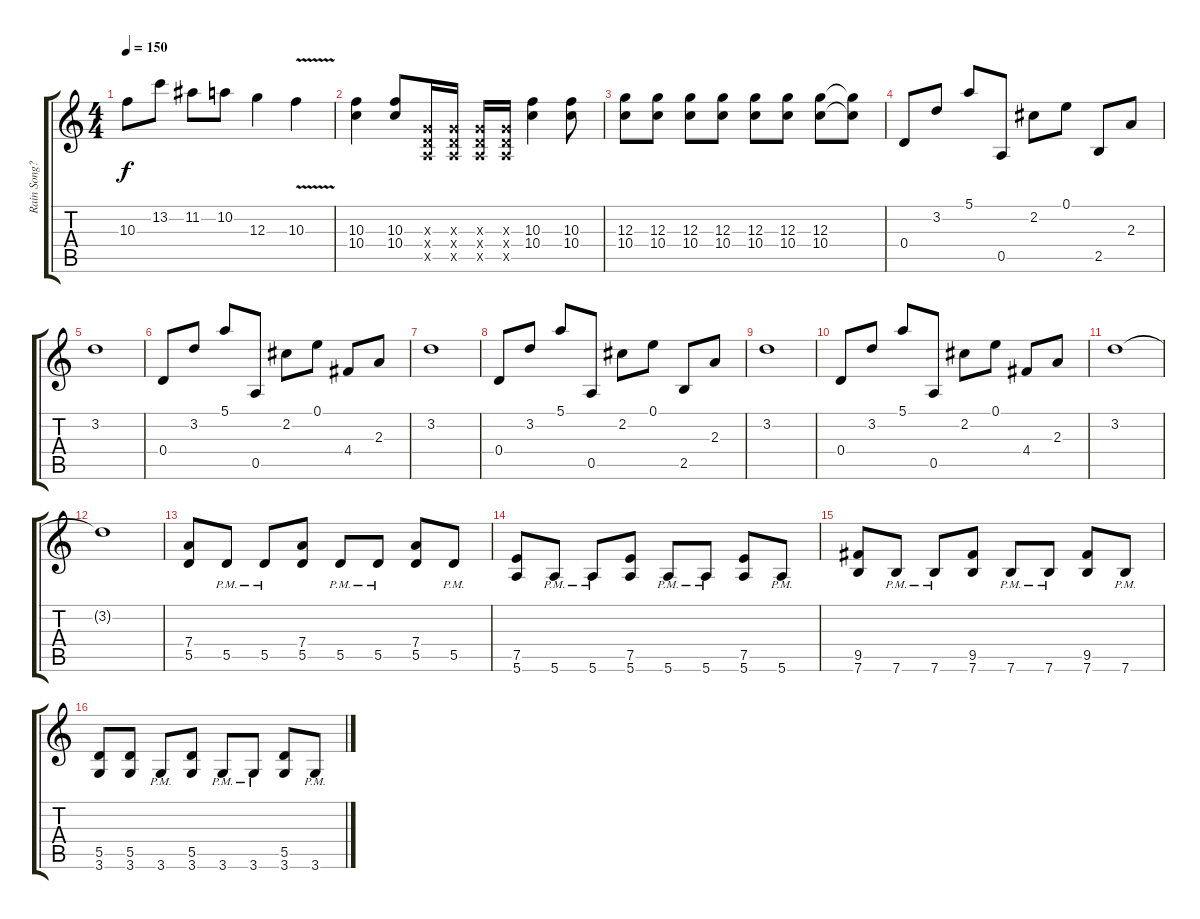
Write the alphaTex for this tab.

\track ("Rain Song????Pain(???)" "Rain Song?") {instrument acousticguitarsteel}
\staff {score tabs}
\tuning (E4 B3 G3 D3 A2 E2) {hide}
\ts (4 4)
\tempo 150
\clef g2
\ks c
10.3.8{dy f} 13.2.8 11.2.8 10.2.8 12.3.4 10.3{v}.4 |
(10.3 10.4).4 (10.3 10.4).8 (0.3{x} 0.4{x} 0.5{x}).16 (0.3{x} 0.4{x} 0.5{x}).16 (0.3{x} 0.4{x} 0.5{x}).16 (0.3{x} 0.4{x} 0.5{x}).16 (10.3 10.4).4 (10.3 10.4).8 |
(12.3 10.4).8 (12.3 10.4).8 (12.3 10.4).8 (12.3 10.4).8 (12.3 10.4).8 (12.3 10.4).8 (12.3 10.4).8 (12.3{t} 10.4{t}).8 |
0.4.8 3.2.8 5.1.8 0.5.8 2.2.8 0.1.8 2.5.8 2.3.8 |
3.2.1 |
0.4.8 3.2.8 5.1.8 0.5.8 2.2.8 0.1.8 4.4.8 2.3.8 |
3.2.1 |
0.4.8 3.2.8 5.1.8 0.5.8 2.2.8 0.1.8 2.5.8 2.3.8 |
3.2.1 |
0.4.8 3.2.8 5.1.8 0.5.8 2.2.8 0.1.8 4.4.8 2.3.8 |
3.2.1 |
3.2{t}.1 |
(7.4 5.5).8 5.5{pm}.8 5.5{pm}.8 (7.4 5.5).8 5.5{pm}.8 5.5{pm}.8 (7.4 5.5).8 5.5{pm}.8 |
(7.5 5.6).8 5.6{pm}.8 5.6{pm}.8 (7.5 5.6).8 5.6{pm}.8 5.6{pm}.8 (7.5 5.6).8 5.6{pm}.8 |
(9.5 7.6).8 7.6{pm}.8 7.6{pm}.8 (9.5 7.6).8 7.6{pm}.8 7.6{pm}.8 (9.5 7.6).8 7.6{pm}.8 |
(5.5 3.6).8 (5.5 3.6).8 3.6{pm}.8 (5.5 3.6).8 3.6{pm}.8 3.6{pm}.8 (5.5 3.6).8 3.6{pm}.8
